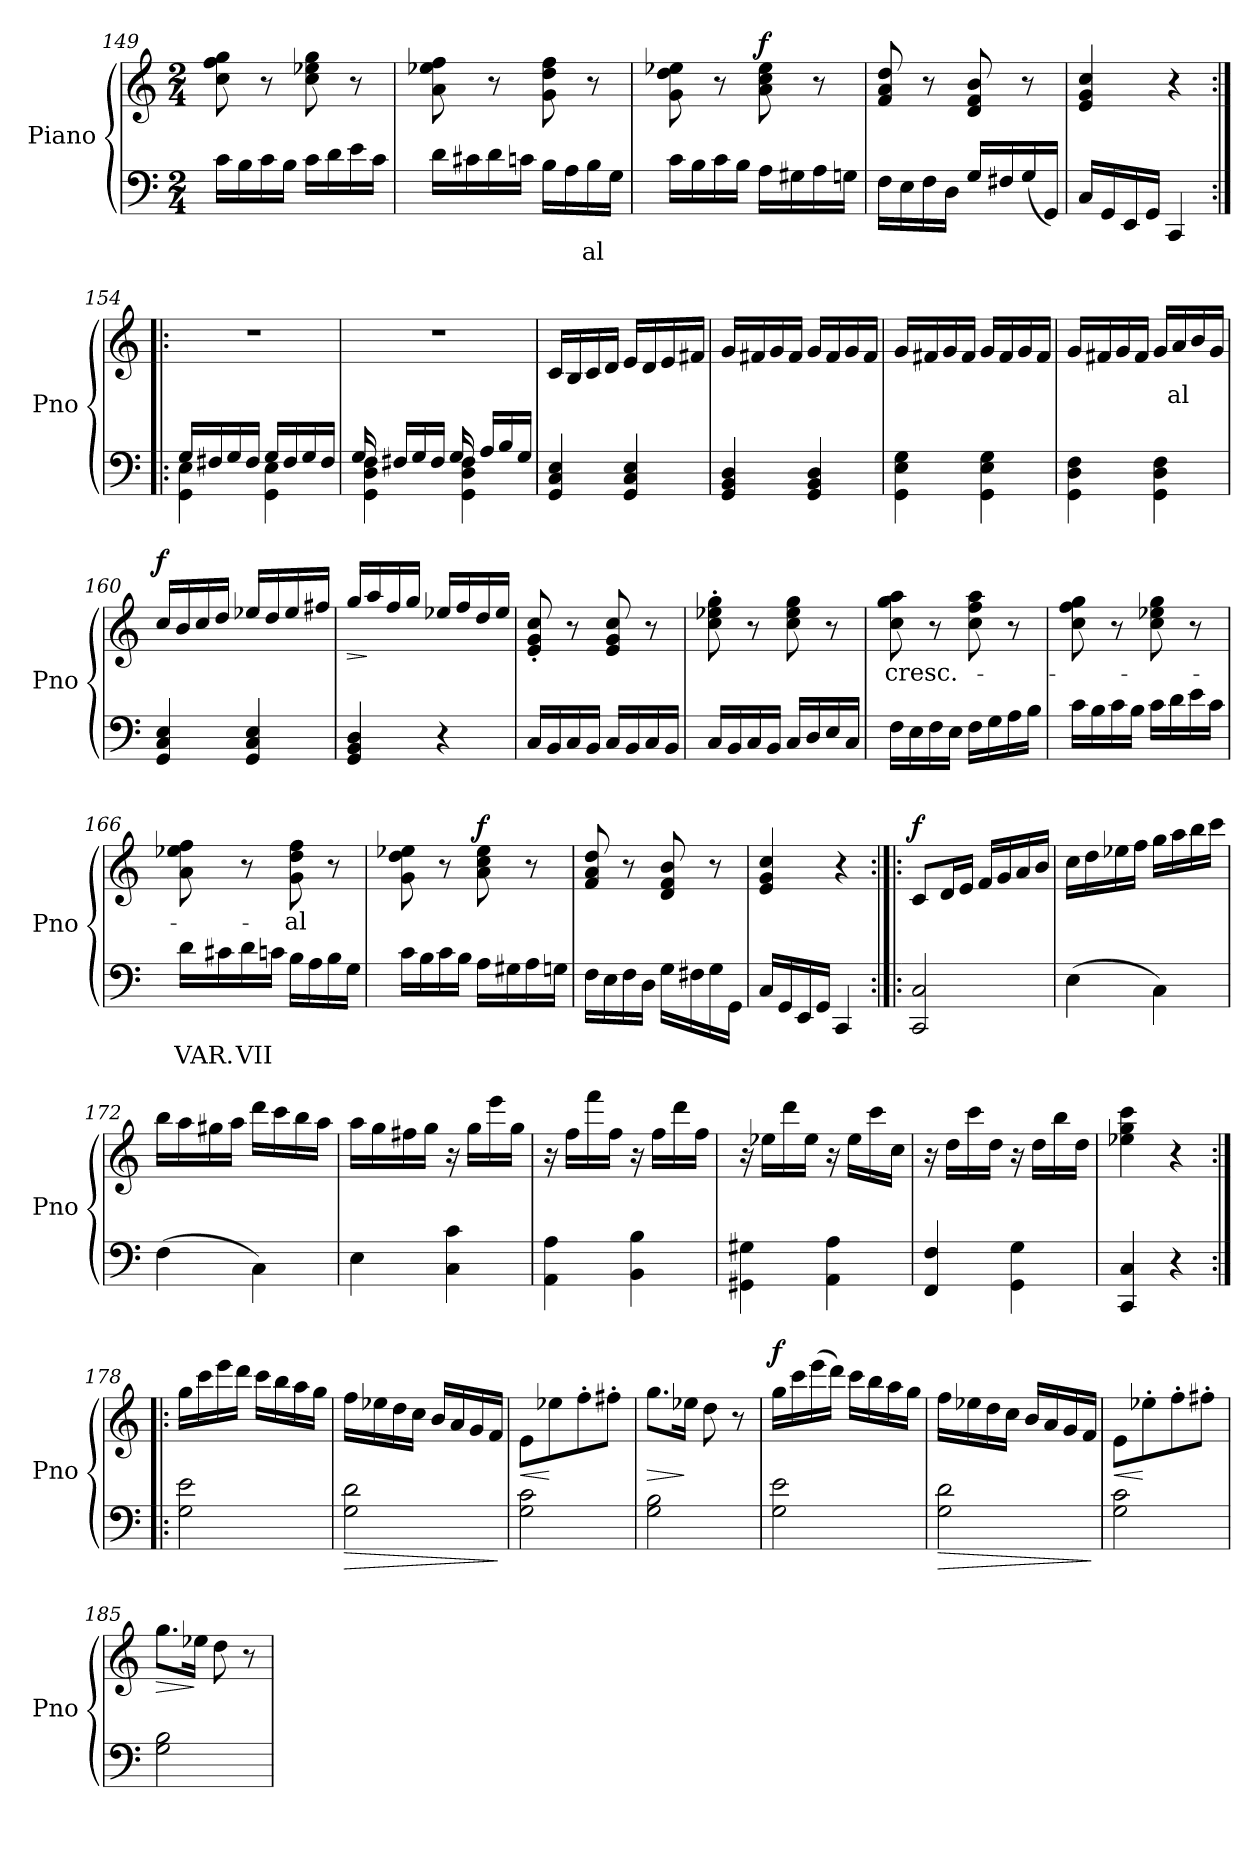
**kern	**text	**dynam	**kern	**text	**dynam
*part2	*part2	*part2	*part1	*part1	*part1
*staff2	*staff2	*staff2	*staff1	*staff1	*staff1
*I"Piano	*	*	*I"Piano	*	*
*I'Pno	*	*	*I'Pno	*	*
*clefF4	*	*	*clefG2	*	*
*k[]	*	*	*k[]	*	*
*M2/4	*	*	*M2/4	*	*
=149	=149	=149	=149	=149	=149
16c\LL	.	.	8cc\ 8ff\ 8gg\	.	.
16B\	.	.	.	.	.
16c\	.	.	8r	.	.
16B\JJ	.	.	.	.	.
16c\LL	.	.	8cc\ 8ee-X\ 8gg\	.	.
16d\	.	.	.	.	.
16e\	.	.	8r	.	.
16c\JJ	.	.	.	.	.
!!LO:LB:g=z
=150	=150	=150	=150	=150	=150
16d\LL	.	.	8a\ 8ee-X\ 8ff\	.	.
16c#X\	.	.	.	.	.
16d\	.	.	8r	.	.
16cn\JJ	.	.	.	.	.
16B\LL	.	.	8g\ 8dd\ 8ff\	.	.
16A\	.	.	.	.	.
!	!LO:LY:b	!	!	!	!
16B\	al	.	8r	.	.
16G\JJ	.	.	.	.	.
=151	=151	=151	=151	=151	=151
16c\LL	.	.	8g\ 8dd\ 8ee-X\	.	.
16B\	.	.	.	.	.
16c\	.	.	8r	.	.
16B\JJ	.	.	.	.	.
!	!	!	!	!	!LO:DY:a
16A\LL	.	.	8a\ 8cc\ 8ee-\	.	f
16G#X\	.	.	.	.	.
16A\	.	.	8r	.	.
16Gn\JJ	.	.	.	.	.
=152	=152	=152	=152	=152	=152
16F\LL	.	.	8f/ 8a/ 8dd/	.	.
16E\	.	.	.	.	.
16F\	.	.	8r	.	.
16D\JJ	.	.	.	.	.
16G/LL	.	.	8d/ 8f/ 8b/	.	.
16F#X/	.	.	.	.	.
(<16G/	.	.	8r	.	.
16GG/JJ)	.	.	.	.	.
=153	=153	=153	=153	=153	=153
16C/LL	.	.	4e/ 4g/ 4cc/	.	.
16GG/	.	.	.	.	.
16EE/	.	.	.	.	.
16GG/JJ	.	.	.	.	.
4CC/	.	.	4r	.	.
!!LO:LB:g=z
=154:|!|:	=154:|!|:	=154:|!|:	=154:|!|:	=154:|!|:	=154:|!|:
*^	*	*	*	*	*
16G/LL	4GG\ 4E\	.	.	2r	.	.
16F#X/	.	.	.	.	.	.
16G/	.	.	.	.	.	.
16F#/JJ	.	.	.	.	.	.
16G/LL	4GG\ 4E\	.	.	.	.	.
16F#/	.	.	.	.	.	.
16G/	.	.	.	.	.	.
16F#/JJ	.	.	.	.	.	.
=155	=155	=155	=155	=155	=155	=155
16G/	4GG\ 4D\ 4F\	.	.	2r	.	.
16F#X/LL	.	.	.	.	.	.
16G/	.	.	.	.	.	.
16F#/JJ	.	.	.	.	.	.
16G/	4GG\ 4D\ 4F#\	.	.	.	.	.
16A/LL	.	.	.	.	.	.
16B/	.	.	.	.	.	.
16G/JJ	.	.	.	.	.	.
*v	*v	*	*	*	*	*
=156	=156	=156	=156	=156	=156
4GG/ 4C/ 4E/	.	.	16c/LL	.	.
.	.	.	16B/	.	.
.	.	.	16c/	.	.
.	.	.	16d/JJ	.	.
4GG/ 4C/ 4E/	.	.	16e/LL	.	.
.	.	.	16d/	.	.
.	.	.	16e/	.	.
.	.	.	16f#X/JJ	.	.
=157	=157	=157	=157	=157	=157
4GG/ 4BB/ 4D/	.	.	16g/LL	.	.
.	.	.	16f#X/	.	.
.	.	.	16g/	.	.
.	.	.	16f#/JJ	.	.
4GG/ 4BB/ 4D/	.	.	16g/LL	.	.
.	.	.	16f#/	.	.
.	.	.	16g/	.	.
.	.	.	16f#/JJ	.	.
!!LO:LB:g=z
=158	=158	=158	=158	=158	=158
4GG\ 4E\ 4G\	.	.	16g/LL	.	.
.	.	.	16f#X/	.	.
.	.	.	16g/	.	.
.	.	.	16f#/JJ	.	.
4GG\ 4E\ 4G\	.	.	16g/LL	.	.
.	.	.	16f#/	.	.
.	.	.	16g/	.	.
.	.	.	16f#/JJ	.	.
=159	=159	=159	=159	=159	=159
4GG\ 4D\ 4F\	.	.	16g/LL	.	.
.	.	.	16f#X/	.	.
.	.	.	16g/	.	.
.	.	.	16f#/JJ	.	.
4GG\ 4D\ 4F\	.	.	16g/LL	.	.
!	!	!	!	!LO:LY:b	!
.	.	.	16a/	al	.
.	.	.	16b/	.	.
.	.	.	16g/JJ	.	.
=160	=160	=160	=160	=160	=160
!	!	!	!	!	!LO:DY:a
4GG/ 4C/ 4E/	.	.	16cc/LL	.	f
.	.	.	16b/	.	.
.	.	.	16cc/	.	.
.	.	.	16dd/JJ	.	.
4GG/ 4C/ 4E/	.	.	16ee-X/LL	.	.
.	.	.	16dd/	.	.
.	.	.	16ee-/	.	.
.	.	.	16ff#X/JJ	.	.
=161	=161	=161	=161	=161	=161
!	!	!	!	!	!LO:HP:b
4GG/ 4BB/ 4D/	.	.	16gg/LL	.	>
.	.	.	16aa/	.	]
.	.	.	16ff/	.	.
.	.	.	16gg/JJ	.	.
4r	.	.	16ee-X/LL	.	.
.	.	.	16ff/	.	.
.	.	.	16dd/	.	.
.	.	.	16ee-/JJ	.	.
!!LO:LB:g=z
=162	=162	=162	=162	=162	=162
16C/LL	.	.	8e/' 8g/' 8cc/'	.	.
16BB/	.	.	.	.	.
16C/	.	.	8r	.	.
16BB/JJ	.	.	.	.	.
16C/LL	.	.	8e/ 8g/ 8cc/	.	.
16BB/	.	.	.	.	.
16C/	.	.	8r	.	.
16BB/JJ	.	.	.	.	.
=163	=163	=163	=163	=163	=163
16C/LL	.	.	8cc\' 8ee-X\' 8gg\'	.	.
16BB/	.	.	.	.	.
16C/	.	.	8r	.	.
16BB/JJ	.	.	.	.	.
16C/LL	.	.	8cc\ 8ee-\ 8gg\	.	.
16D/	.	.	.	.	.
16E/	.	.	8r	.	.
16C/JJ	.	.	.	.	.
=164	=164	=164	=164	=164	=164
!	!	!	!	!LO:LY:b	!
16F\LL	.	.	8cc\ 8gg\ 8aa\	cresc.-	.
16E\	.	.	.	.	.
16F\	.	.	8r	.	.
16E\JJ	.	.	.	.	.
16F\LL	.	.	8cc\ 8ff\ 8aa\	.	.
16G\	.	.	.	.	.
16A\	.	.	8r	.	.
16B\JJ	.	.	.	.	.
=165	=165	=165	=165	=165	=165
16c\LL	.	.	8cc\ 8ff\ 8gg\	.	.
16B\	.	.	.	.	.
16c\	.	.	8r	.	.
16B\JJ	.	.	.	.	.
16c\LL	.	.	8cc\ 8ee-X\ 8gg\	.	.
16d\	.	.	.	.	.
16e\	.	.	8r	.	.
16c\JJ	.	.	.	.	.
!!LO:PB:g=z
=166	=166	=166	=166	=166	=166
!	!LO:LY:b	!	!	!	!
16d\LL	VAR.	.	8a\ 8ee-X\ 8ff\	.	.
16c#X\	.	.	.	.	.
!	!LO:LY:b	!	!	!	!
16d\	VII	.	8r	.	.
16cn\JJ	.	.	.	.	.
!	!	!	!	!LO:LY:b	!
16B\LL	.	.	8g\ 8dd\ 8ff\	al	.
16A\	.	.	.	.	.
16B\	.	.	8r	.	.
16G\JJ	.	.	.	.	.
=167	=167	=167	=167	=167	=167
16c\LL	.	.	8g\ 8dd\ 8ee-X\	.	.
16B\	.	.	.	.	.
16c\	.	.	8r	.	.
16B\JJ	.	.	.	.	.
!	!	!	!	!	!LO:DY:a
16A\LL	.	.	8a\ 8cc\ 8ee-\	.	f
16G#X\	.	.	.	.	.
16A\	.	.	8r	.	.
16Gn\JJ	.	.	.	.	.
=168	=168	=168	=168	=168	=168
16F\LL	.	.	8f/ 8a/ 8dd/	.	.
16E\	.	.	.	.	.
16F\	.	.	8r	.	.
16D\JJ	.	.	.	.	.
16G\LL	.	.	8d/ 8f/ 8b/	.	.
16F#X\	.	.	.	.	.
16G\	.	.	8r	.	.
16GG\JJ	.	.	.	.	.
=169	=169	=169	=169	=169	=169
16C/LL	.	.	4e/ 4g/ 4cc/	.	.
16GG/	.	.	.	.	.
16EE/	.	.	.	.	.
16GG/JJ	.	.	.	.	.
4CC/	.	.	4r	.	.
!!LO:LB:g=z
=170:|!|:	=170:|!|:	=170:|!|:	=170:|!|:	=170:|!|:	=170:|!|:
!	!	!	!	!	!LO:DY:a
2CC/ 2C/	.	.	8c/L	.	f
.	.	.	16d/L	.	.
.	.	.	16e/JJ	.	.
.	.	.	16f/LL	.	.
.	.	.	16g/	.	.
.	.	.	16a/	.	.
.	.	.	16b/JJ	.	.
=171	=171	=171	=171	=171	=171
(>4E\	.	.	16cc\LL	.	.
.	.	.	16dd\	.	.
.	.	.	16ee-X\	.	.
.	.	.	16ff\JJ	.	.
4C\)	.	.	16gg\LL	.	.
.	.	.	16aa\	.	.
.	.	.	16bb\	.	.
.	.	.	16ccc\JJ	.	.
=172	=172	=172	=172	=172	=172
(>4F\	.	.	16bb\LL	.	.
.	.	.	16aa\	.	.
.	.	.	16gg#X\	.	.
.	.	.	16aa\JJ	.	.
4C\)	.	.	16ddd\LL	.	.
.	.	.	16ccc\	.	.
.	.	.	16bb\	.	.
.	.	.	16aa\JJ	.	.
=173	=173	=173	=173	=173	=173
4E\	.	.	16aa\LL	.	.
.	.	.	16gg\	.	.
.	.	.	16ff#X\	.	.
.	.	.	16gg\JJ	.	.
4C\ 4c\	.	.	16r	.	.
.	.	.	16gg\LL	.	.
.	.	.	16eee\	.	.
.	.	.	16gg\JJ	.	.
!!LO:LB:g=z
=174	=174	=174	=174	=174	=174
4AA\ 4A\	.	.	16r	.	.
.	.	.	16ff\LL	.	.
.	.	.	16fff\	.	.
.	.	.	16ff\JJ	.	.
4BB\ 4B\	.	.	16r	.	.
.	.	.	16ff\LL	.	.
.	.	.	16ddd\	.	.
.	.	.	16ff\JJ	.	.
=175	=175	=175	=175	=175	=175
4GG#X\ 4G#X\	.	.	16r	.	.
.	.	.	16ee-X\LL	.	.
.	.	.	16ddd\	.	.
.	.	.	16ee-\JJ	.	.
4AA\ 4A\	.	.	16r	.	.
.	.	.	16ee-\LL	.	.
.	.	.	16ccc\	.	.
.	.	.	16cc\JJ	.	.
=176	=176	=176	=176	=176	=176
4FF/ 4F/	.	.	16r	.	.
.	.	.	16dd\LL	.	.
.	.	.	16ccc\	.	.
.	.	.	16dd\JJ	.	.
4GG\ 4G\	.	.	16r	.	.
.	.	.	16dd\LL	.	.
.	.	.	16bb\	.	.
.	.	.	16dd\JJ	.	.
=177	=177	=177	=177	=177	=177
4CC/ 4C/	.	.	4ee-X\ 4gg\ 4ccc\	.	.
4r	.	.	4r	.	.
!!LO:LB:g=z
=178:|!|:	=178:|!|:	=178:|!|:	=178:|!|:	=178:|!|:	=178:|!|:
2G\ 2e\	.	.	16gg\LL	.	.
.	.	.	16ccc\	.	.
.	.	.	16eee\	.	.
.	.	.	16ddd\JJ	.	.
.	.	.	16ccc\LL	.	.
.	.	.	16bb\	.	.
.	.	.	16aa\	.	.
.	.	.	16gg\JJ	.	.
=179	=179	=179	=179	=179	=179
!	!	!LO:HP:b	!	!	!
2G\ 2d\	.	>	16ff\LL	.	.
.	.	.	16ee-X\	.	.
.	.	.	16dd\	.	.
.	.	.	16cc\JJ	.	.
.	.	.	16b/LL	.	.
.	.	.	16a/	.	.
.	.	.	16g/	.	.
.	.	.	16f/JJ	.	.
.	.	]	.	.	.
=180	=180	=180	=180	=180	=180
!	!	!	!	!	!LO:HP:b
2G\ 2c\	.	.	8e\L	.	<
.	.	.	8ee-X\	.	[
.	.	.	8ff'\	.	.
.	.	.	8ff#X'\J	.	.
=181	=181	=181	=181	=181	=181
!	!	!	!	!	!LO:HP:b
2G\ 2B\	.	.	8.gg\L	.	>
.	.	.	16ee-X\Jk	.	]
.	.	.	8dd\	.	.
.	.	.	8r	.	.
!!LO:LB:g=z
=182	=182	=182	=182	=182	=182
!	!	!	!	!	!LO:DY:a
2G\ 2e\	.	.	16gg\LL	.	f
.	.	.	16ccc\	.	.
.	.	.	(>16eee\	.	.
.	.	.	16ddd\JJ)	.	.
.	.	.	16ccc\LL	.	.
.	.	.	16bb\	.	.
.	.	.	16aa\	.	.
.	.	.	16gg\JJ	.	.
=183	=183	=183	=183	=183	=183
!	!	!LO:HP:b	!	!	!
2G\ 2d\	.	>	16ff\LL	.	.
.	.	.	16ee-X\	.	.
.	.	.	16dd\	.	.
.	.	.	16cc\JJ	.	.
.	.	.	16b/LL	.	.
.	.	.	16a/	.	.
.	.	.	16g/	.	.
.	.	.	16f/JJ	.	.
.	.	]	.	.	.
=184	=184	=184	=184	=184	=184
!	!	!	!	!	!LO:HP:b
2G\ 2c\	.	.	8e\L	.	<
.	.	.	8ee-X'\	.	[
.	.	.	8ff'\	.	.
.	.	.	8ff#X'\J	.	.
=185	=185	=185	=185	=185	=185
!	!	!	!	!	!LO:HP:b
2G\ 2B\	.	.	8.gg\L	.	>
.	.	.	16ee-X\Jk	.	]
.	.	.	8dd\	.	.
.	.	.	8r	.	.
=	=	=	=	=	=
*-	*-	*-	*-	*-	*-
